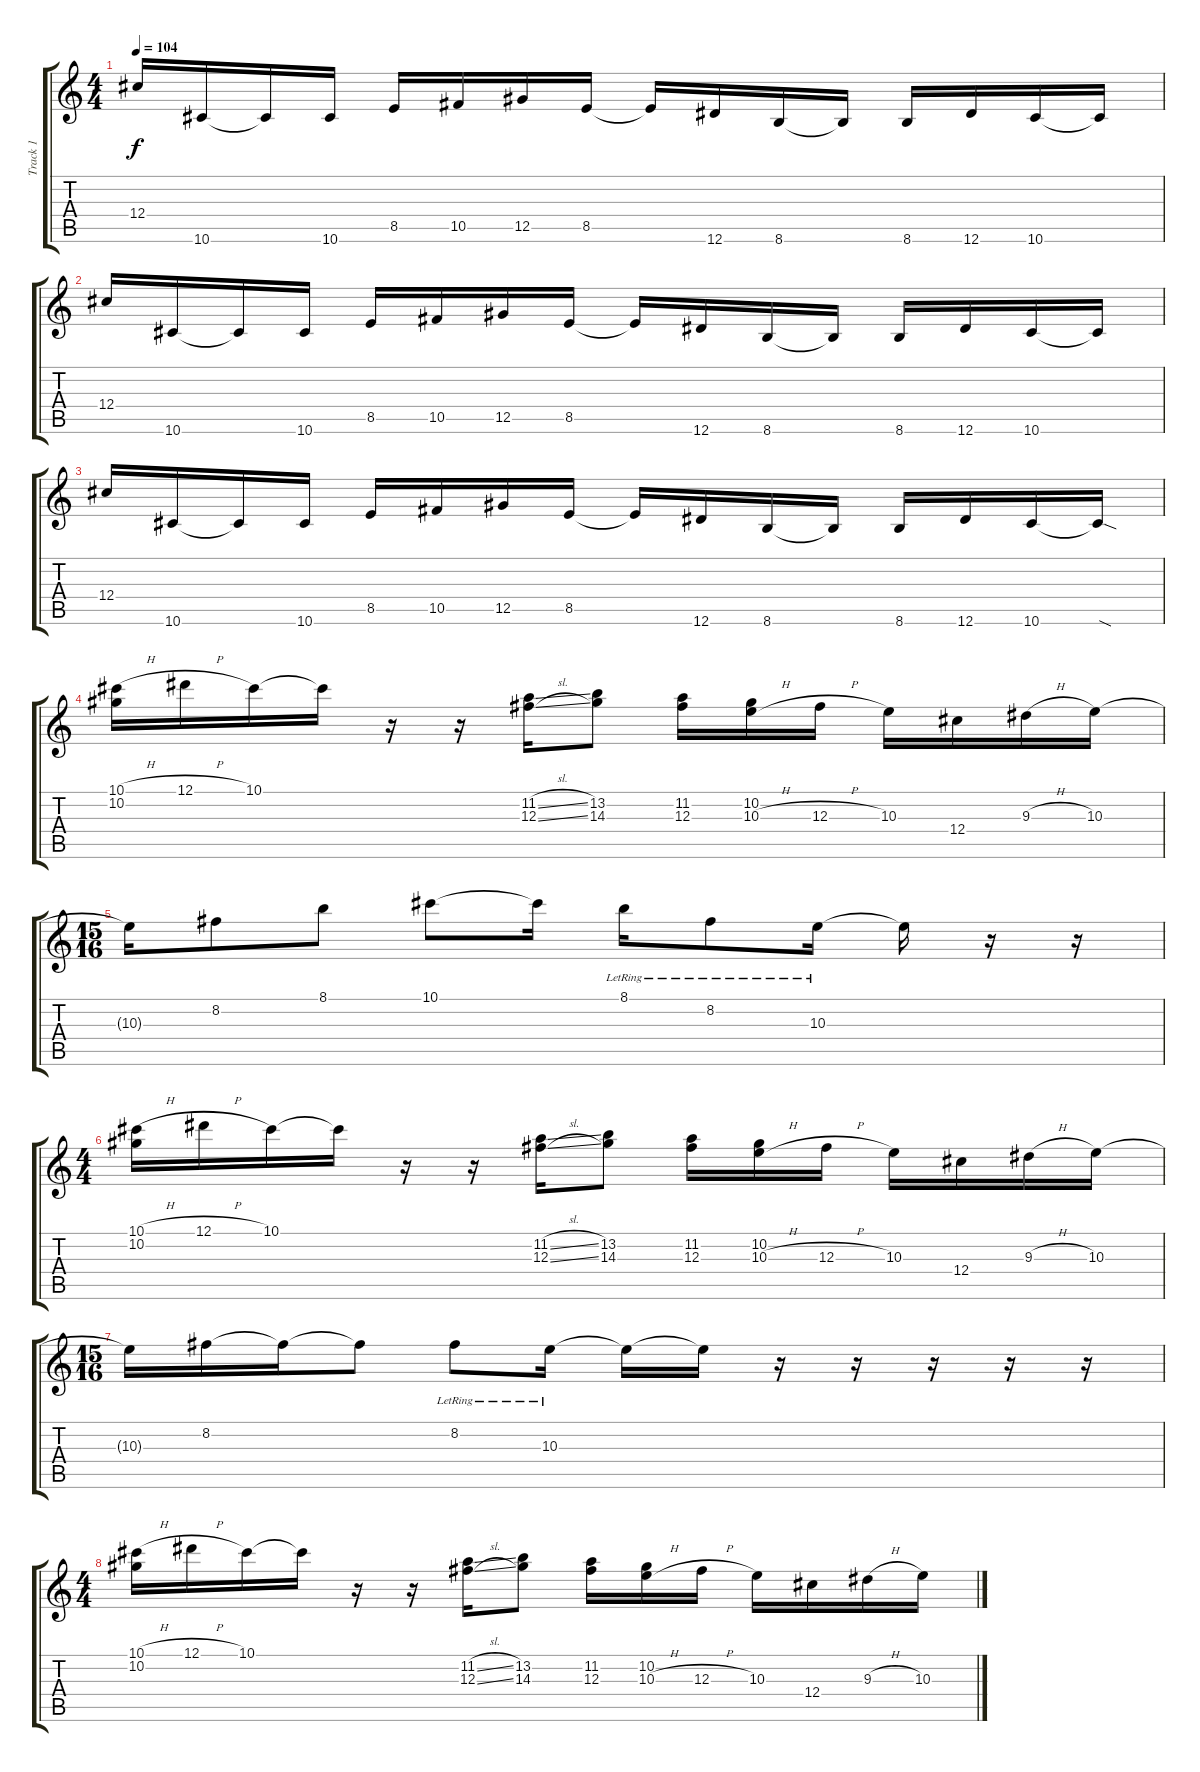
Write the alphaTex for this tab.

\track ("Track 1" "Track 1") {instrument electricguitarclean}
\staff {score tabs}
\tuning (Eb4 Bb3 Gb3 Db3 Ab2 Eb2) {hide}
\ts (4 4)
\tempo 104
\clef g2
\ks c
12.4.16{dy f} 10.6.16 10.6{t}.16 10.6.16 8.5.16 10.5.16 12.5.16 8.5.16 8.5{t}.16 12.6.16 8.6.16 8.6{t}.16 8.6.16 12.6.16 10.6.16 10.6{t}.16 |
12.4.16 10.6.16 10.6{t}.16 10.6.16 8.5.16 10.5.16 12.5.16 8.5.16 8.5{t}.16 12.6.16 8.6.16 8.6{t}.16 8.6.16 12.6.16 10.6.16 10.6{t}.16 |
12.4.16 10.6.16 10.6{t}.16 10.6.16 8.5.16 10.5.16 12.5.16 8.5.16 8.5{t}.16 12.6.16 8.6.16 8.6{t}.16 8.6.16 12.6.16 10.6.16 10.6{sod t}.16 |
(10.1{h} 10.2).16{instrument electricguitarclean} 12.1{h}.16 10.1.16 10.1{t}.16 r.16 r.16 (11.2{sl} 12.3{sl}).16 (13.2 14.3).8 (11.2 12.3).16 (10.2 10.3{h}).16 12.3{h}.16 10.3.16 12.4.16 9.3{h}.16 10.3.16 |
\ts (15 16)
10.3{t}.16 8.2.8 8.1.8 10.1.8 10.1{t}.16 8.1{lr}.16 8.2{lr}.8 10.3{lr}.16 10.3{t}.16 r.16 r.16 |
\ts (4 4)
(10.1{h} 10.2).16 12.1{h}.16 10.1.16 10.1{t}.16 r.16 r.16 (11.2{sl} 12.3{sl}).16 (13.2 14.3).8 (11.2 12.3).16 (10.2 10.3{h}).16 12.3{h}.16 10.3.16 12.4.16 9.3{h}.16 10.3.16 |
\ts (15 16)
10.3{t}.16 8.2.16 8.2{t}.16 8.2{t}.8 8.2{lr}.8 10.3{lr}.16 10.3{t}.16 10.3{t}.16 r.16 r.16 r.16 r.16 r.16 |
\ts (4 4)
(10.1{h} 10.2).16 12.1{h}.16 10.1.16 10.1{t}.16 r.16 r.16 (11.2{sl} 12.3{sl}).16 (13.2 14.3).8 (11.2 12.3).16 (10.2 10.3{h}).16 12.3{h}.16 10.3.16 12.4.16 9.3{h}.16 10.3.16
